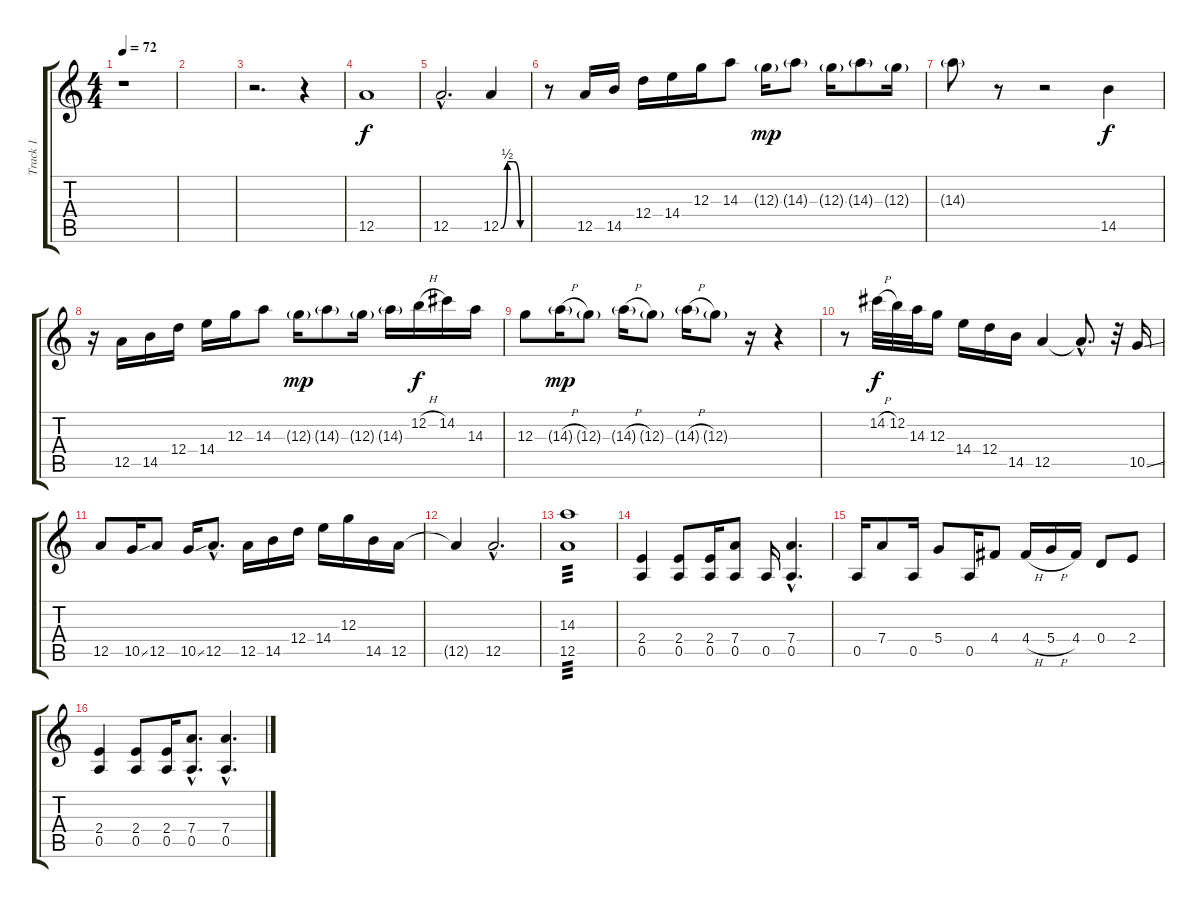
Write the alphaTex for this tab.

\track ("Track 1" "Track 1") {instrument electricguitarjazz}
\staff {score tabs}
\tuning (E4 B3 G3 D3 A2 E2) {hide}
\ts (4 4)
\tempo 72
\clef g2
\ks c
r.1{dy f instrument electricguitarjazz} |
|
r.2{d} r.4 |
12.5.1 |
12.5{hac}.2{d} 12.5{be (custom 0 0 15 2 30 2 45 0 60 0)}.4 |
r.8 12.5.16 14.5.16 12.4.16 14.4.16 12.3.16 14.3.8 12.3{g}.16{dy mp} 14.3{g}.8 12.3{g}.16 14.3{g}.8 12.3{g}.16 |
14.3{g}.8 r.8 r.2 14.5.4{dy f} |
r.16 12.5.16 14.5.16 12.4.16 14.4.16 12.3.16 14.3.8 12.3{g}.16{dy mp} 14.3{g}.8 12.3{g}.16 14.3{g}.16 12.2{h}.16{dy f} 14.2.16 14.3.16 |
12.3.8 14.3{h g}.16{dy mp} 12.3{g}.8 14.3{h g}.16 12.3{g}.8 14.3{h g}.16 12.3{g}.8 r.16 r.4 |
r.8 14.2{h}.32{dy f} 12.2.32 14.3.32 12.3.16 14.4.16 12.4.16 14.5.16 12.5.4 12.5{hac t}.8{d} r.32 10.5{ss}.16 |
12.5.8 10.5{ss}.16 12.5.8 10.5{ss}.16 12.5{hac}.8{d} 12.5.16 14.5.16 12.4.16 14.4.16 12.3.16 14.5.16 12.5.16 |
12.5{t}.4 12.5{hac}.2{d} |
(14.3 12.5).1{tp 3} |
(2.4 0.5).4 (2.4 0.5).8 (2.4 0.5).16 (7.4 0.5).8 0.5.16 (7.4{hac} 0.5{hac}).4{d} |
0.5.16 7.4.8 0.5.16 5.4.8 0.5.16 4.4.8 4.4{h}.16 5.4{h}.16 4.4.16 0.4.8 2.4.8 |
(2.4 0.5).4 (2.4 0.5).8 (2.4 0.5).16 (7.4{hac} 0.5{hac}).8{d} (7.4{hac} 0.5{hac}).4{d}
